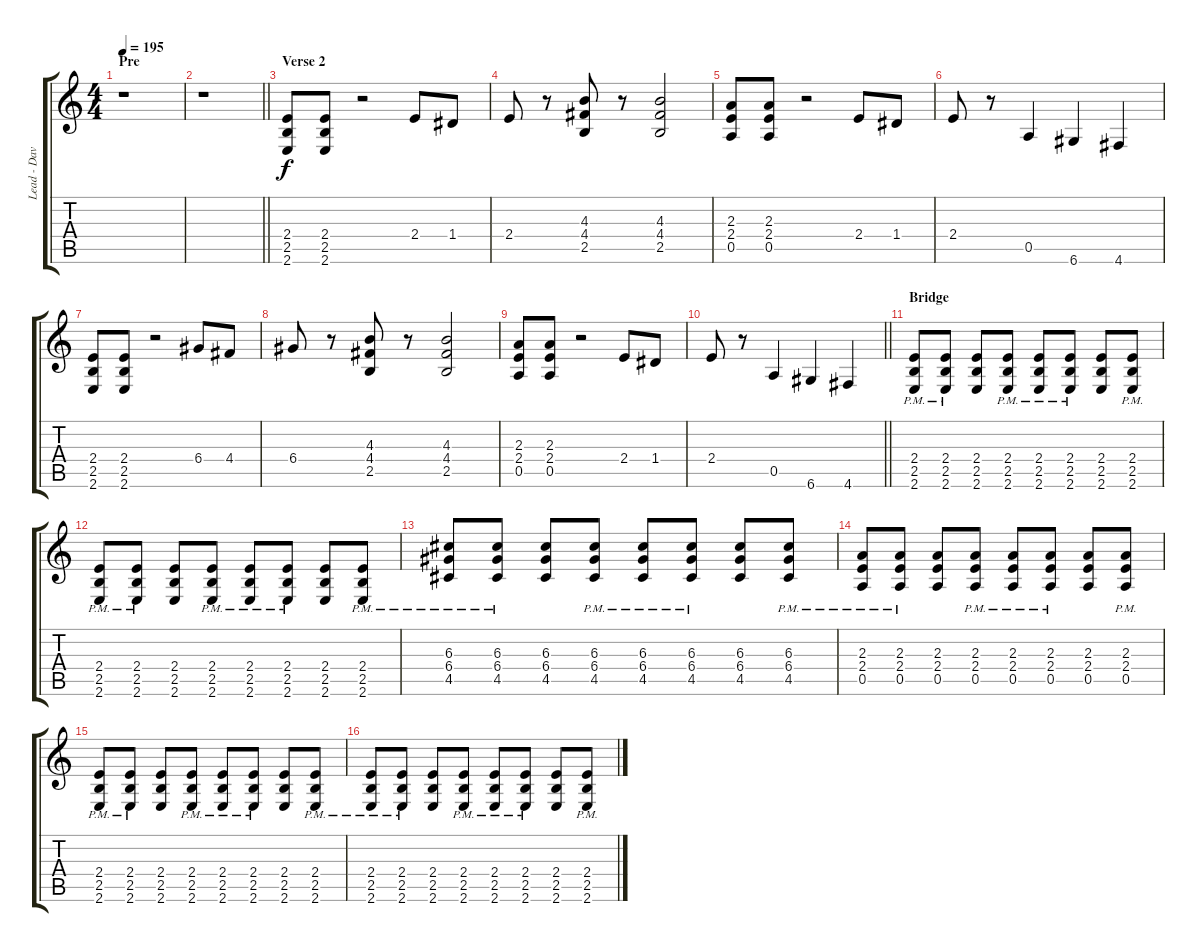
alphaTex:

\track ("Lead - Dave" "Lead - Dav") {instrument distortionguitar}
\staff {score tabs}
\tuning (E4 B3 G3 D3 A2 D2) {hide}
\ts (4 4)
\section ("" "Pre")
\tempo 195
\clef g2
\ks c
r.1{dy f} |
\barLineRight lightlight
r.1 |
\section ("" "Verse 2")
(2.4 2.5 2.6).8 (2.4 2.5 2.6).8 r.2 2.4.8 1.4.8 |
2.4.8 r.8 (4.3 4.4 2.5).8 r.8 (4.3 4.4 2.5).2 |
(2.3 2.4 0.5).8 (2.3 2.4 0.5).8 r.2 2.4.8 1.4.8 |
2.4.8 r.8 0.5.4 6.6.4 4.6.4 |
(2.4 2.5 2.6).8 (2.4 2.5 2.6).8 r.2 6.4.8 4.4.8 |
6.4.8 r.8 (4.3 4.4 2.5).8 r.8 (4.3 4.4 2.5).2 |
(2.3 2.4 0.5).8 (2.3 2.4 0.5).8 r.2 2.4.8 1.4.8 |
\barLineRight lightlight
2.4.8 r.8 0.5.4 6.6.4 4.6.4 |
\section ("" "Bridge")
(2.4{pm} 2.5{pm} 2.6{pm}).8 (2.4{pm} 2.5{pm} 2.6{pm}).8 (2.4 2.5 2.6).8 (2.4{pm} 2.5{pm} 2.6{pm}).8 (2.4{pm} 2.5{pm} 2.6{pm}).8 (2.4{pm} 2.5{pm} 2.6{pm}).8 (2.4 2.5 2.6).8 (2.4{pm} 2.5{pm} 2.6{pm}).8 |
(2.4{pm} 2.5{pm} 2.6{pm}).8 (2.4{pm} 2.5{pm} 2.6{pm}).8 (2.4 2.5 2.6).8 (2.4{pm} 2.5{pm} 2.6{pm}).8 (2.4{pm} 2.5{pm} 2.6{pm}).8 (2.4{pm} 2.5{pm} 2.6{pm}).8 (2.4 2.5 2.6).8 (2.4{pm} 2.5{pm} 2.6{pm}).8 |
(6.3 6.4{pm} 4.5{pm}).8 (6.3 6.4{pm} 4.5{pm}).8 (6.3 6.4 4.5).8 (6.3 6.4{pm} 4.5{pm}).8 (6.3 6.4{pm} 4.5{pm}).8 (6.3 6.4{pm} 4.5{pm}).8 (6.3 6.4 4.5).8 (6.3 6.4{pm} 4.5{pm}).8 |
(2.3 2.4{pm} 0.5{pm}).8 (2.3 2.4{pm} 0.5{pm}).8 (2.3 2.4 0.5).8 (2.3 2.4{pm} 0.5{pm}).8 (2.3 2.4{pm} 0.5{pm}).8 (2.3 2.4{pm} 0.5{pm}).8 (2.3 2.4 0.5).8 (2.3 2.4{pm} 0.5{pm}).8 |
(2.4{pm} 2.5{pm} 2.6{pm}).8 (2.4{pm} 2.5{pm} 2.6{pm}).8 (2.4 2.5 2.6).8 (2.4{pm} 2.5{pm} 2.6{pm}).8 (2.4{pm} 2.5{pm} 2.6{pm}).8 (2.4{pm} 2.5{pm} 2.6{pm}).8 (2.4 2.5 2.6).8 (2.4{pm} 2.5{pm} 2.6{pm}).8 |
(2.4{pm} 2.5{pm} 2.6{pm}).8 (2.4{pm} 2.5{pm} 2.6{pm}).8 (2.4 2.5 2.6).8 (2.4{pm} 2.5{pm} 2.6{pm}).8 (2.4{pm} 2.5{pm} 2.6{pm}).8 (2.4{pm} 2.5{pm} 2.6{pm}).8 (2.4 2.5 2.6).8 (2.4{pm} 2.5{pm} 2.6{pm}).8
